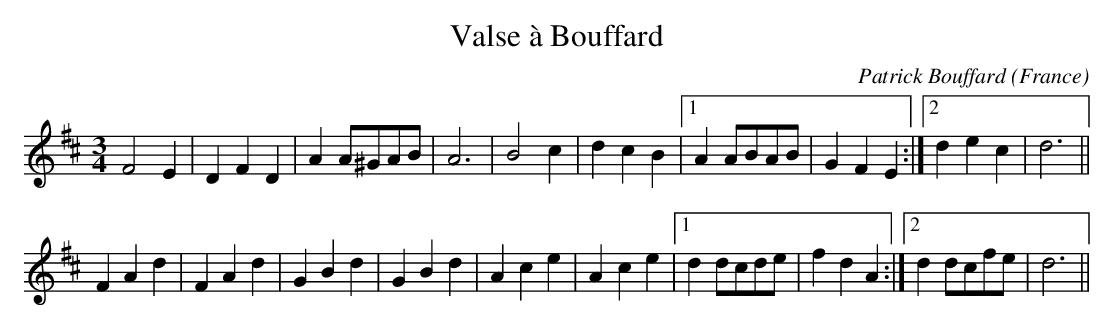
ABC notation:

X:1
T:Valse \`a Bouffard
O:France
M:3/4
C:Patrick Bouffard
K:D
F4E2|D2F2D2|A2A^GAB|A6|\
B4c2|d2c2B2|1 A2ABAB|G2F2E2:|2 d2e2c2|d6||
F2A2d2|F2A2d2|G2B2d2|G2B2d2|A2c2e2|A2c2e2\
|1 d2dcde|f2d2A2:|2 d2dcfe|d6||
